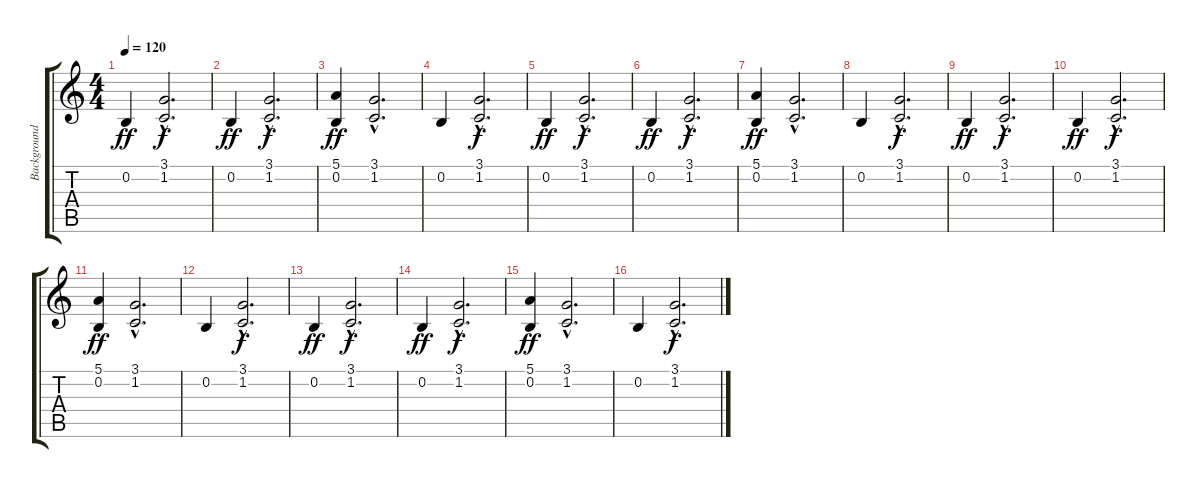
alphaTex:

\track ("Background (clavier)" "Background") {instrument electricpiano1}
\staff {score tabs}
\tuning (E4 B3 G3 D3 A2 E2) {hide}
\ts (4 4)
\tempo 120
\clef g2
\ks c
0.2.4{dy ff instrument electricpiano1} (3.1{hac} 1.2{hac}).2{d dy f} |
0.2.4{dy ff} (3.1{hac} 1.2{hac}).2{d dy f} |
(5.1 0.2).4{dy ff} (3.1{hac} 1.2{hac}).2{d} |
0.2.4 (3.1{hac} 1.2{hac}).2{d dy f} |
\section ("" "")
0.2.4{dy ff} (3.1{hac} 1.2{hac}).2{d dy f} |
0.2.4{dy ff} (3.1{hac} 1.2{hac}).2{d dy f} |
(5.1 0.2).4{dy ff} (3.1{hac} 1.2{hac}).2{d} |
0.2.4 (3.1{hac} 1.2{hac}).2{d dy f} |
0.2.4{dy ff} (3.1{hac} 1.2{hac}).2{d dy f} |
0.2.4{dy ff} (3.1{hac} 1.2{hac}).2{d dy f} |
(5.1 0.2).4{dy ff} (3.1{hac} 1.2{hac}).2{d} |
0.2.4 (3.1{hac} 1.2{hac}).2{d dy f} |
\section ("" "")
0.2.4{dy ff} (3.1{hac} 1.2{hac}).2{d dy f} |
0.2.4{dy ff} (3.1{hac} 1.2{hac}).2{d dy f} |
(5.1 0.2).4{dy ff} (3.1{hac} 1.2{hac}).2{d} |
0.2.4 (3.1{hac} 1.2{hac}).2{d dy f}
